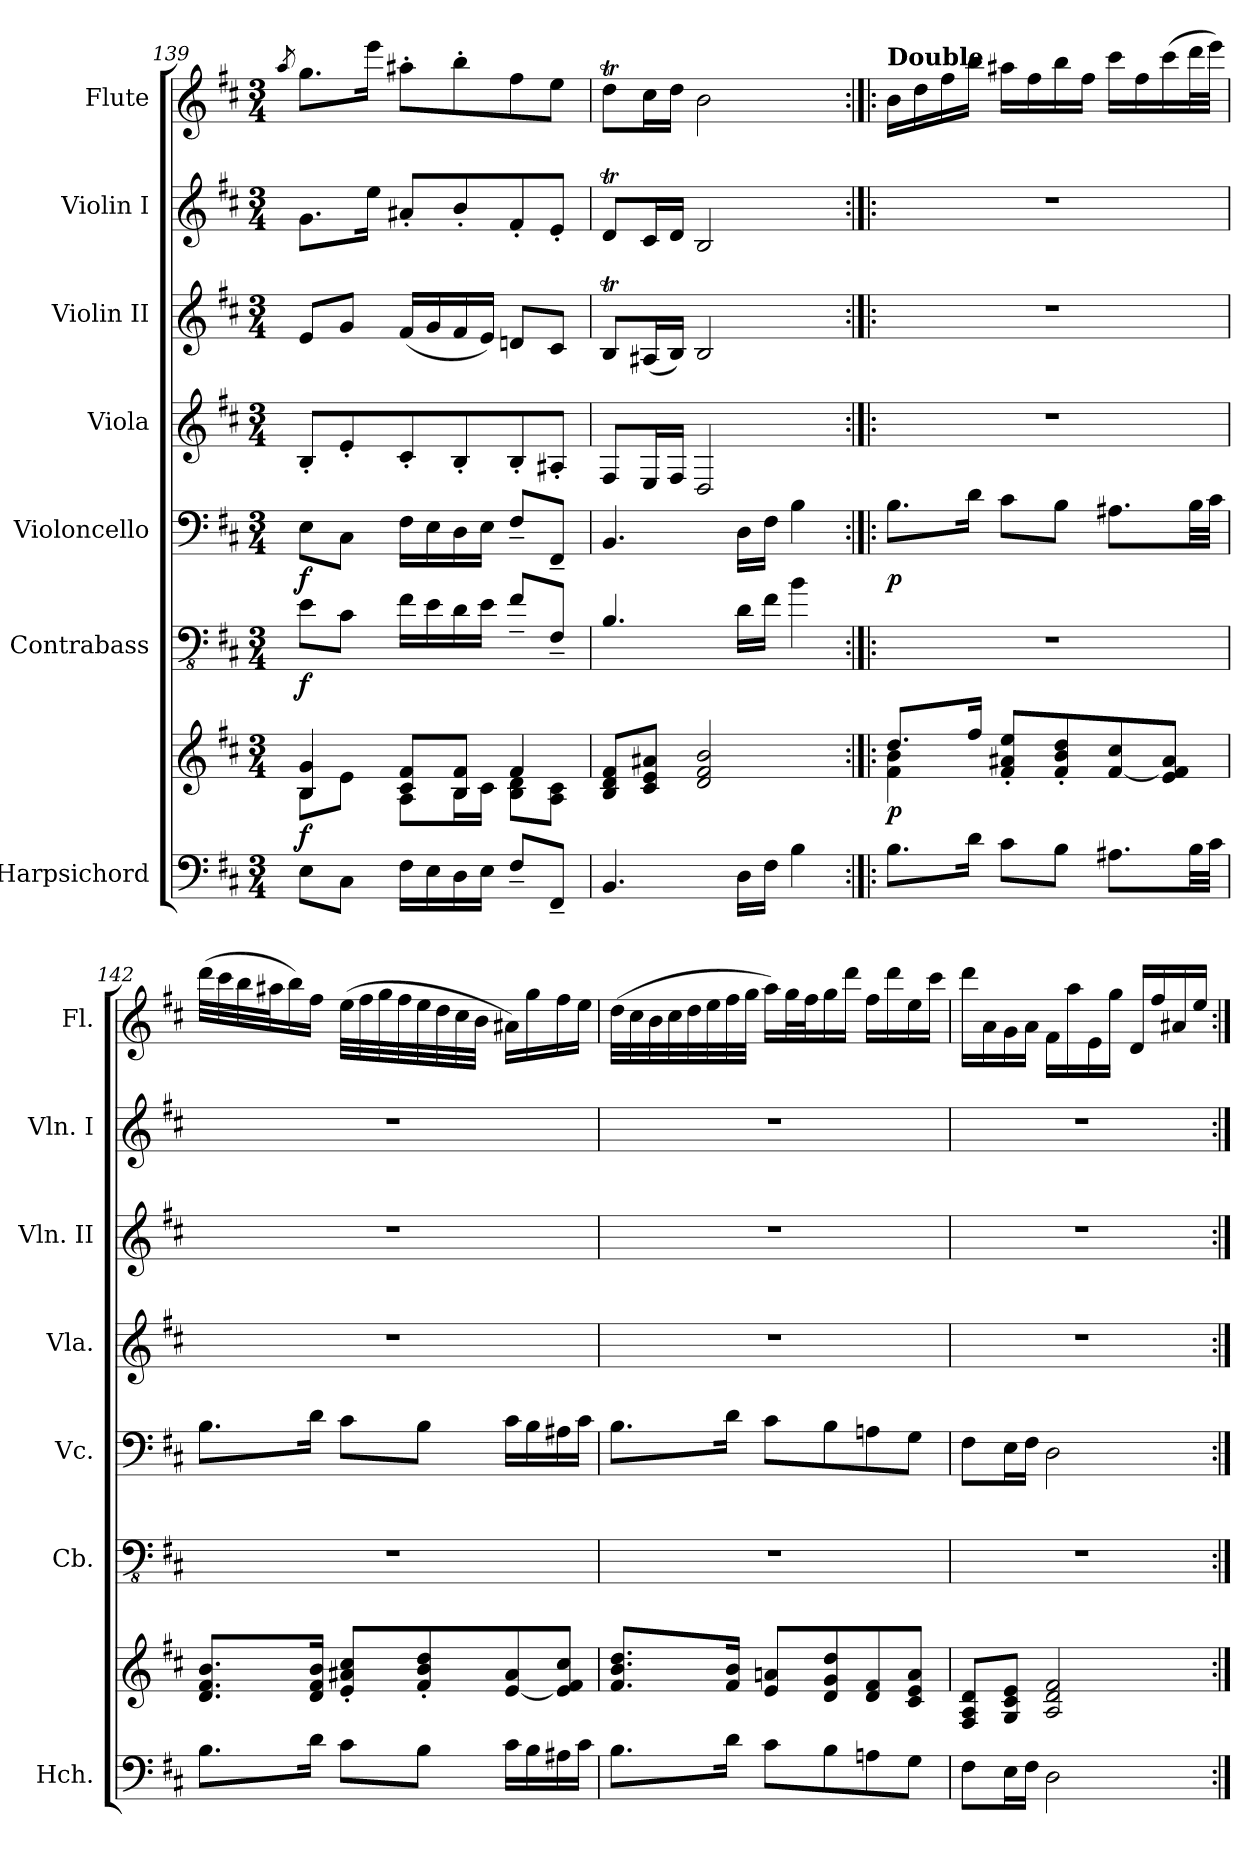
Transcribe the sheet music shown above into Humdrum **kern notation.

**kern	**kern	**dynam	**kern	**dynam	**kern	**dynam	**kern	**kern	**kern	**kern
*part7	*part7	*part7	*part6	*part6	*part5	*part5	*part4	*part3	*part2	*part1
*staff8	*staff7	*staff7/8	*staff6	*staff6	*staff5	*staff5	*staff4	*staff3	*staff2	*staff1
*I"Harpsichord	*	*	*I"Contrabass	*	*I"Violoncello	*	*I"Viola	*I"Violin II	*I"Violin I	*I"Flute
*I'Hch.	*	*	*I'Cb.	*	*I'Vc.	*	*I'Vla.	*I'Vln. II	*I'Vln. I	*I'Fl.
*clefF4	*clefG2	*	*clefFv4	*	*clefF4	*	*clefG2	*clefG2	*clefG2	*clefG2
*	*	*	*ITrd7c12	*	*	*	*	*	*	*
*k[f#c#]	*k[f#c#]	*	*k[f#c#]	*	*k[f#c#]	*	*k[f#c#]	*k[f#c#]	*k[f#c#]	*k[f#c#]
*M3/4	*M3/4	*	*M3/4	*	*M3/4	*	*M3/4	*M3/4	*M3/4	*M3/4
=139	=139	=139	=139	=139	=139	=139	=139	=139	=139	=139
.	.	.	.	.	.	.	.	.	.	8qaa/
*	*^	*	*	*	*	*	*	*	*	*
!	!	!	!LO:DY:b	!	!LO:DY:b	!	!LO:DY:b	!	!	!	!
8E\L	4B/ 4g/	8B\L	f	8EE\L	f	8E\L	f	8B'/L	8e/L	8.g\L	8.gg\L
8C#\J	.	8e\J	.	8CC#\J	.	8C#\J	.	8e'/	8g/J	.	.
.	.	.	.	.	.	.	.	.	.	16ee\Jk	16eee\Jk
16F#\LL	8c#/ 8f#/L	8A\L	.	16FF#\LL	.	16F#\LL	.	8c#'/	(16f#/LL	8a#X'/L	8aa#X'\L
16E\	.	.	.	16EE\	.	16E\	.	.	16g/	.	.
16D\	8B/ 8f#/J	16B\L	.	16DD\	.	16D\	.	8B'/	16f#/	8b'/	8bb'\
16E\JJ	.	16c#\JJ	.	16EE\JJ	.	16E\JJ	.	.	16e/JJ)	.	.
8F#~/L	4f#/	8B\ 8d\L	.	8FF#~/L	.	8F#~/L	.	8B'/	8dn/L	8f#'/	8ff#\
8FF#~/J	.	8A\ 8c#\J	.	8FFF#~/J	.	8FF#~/J	.	8A#X'/J	8c#/J	8e'/J	8ee\J
*	*v	*v	*	*	*	*	*	*	*	*	*
=140	=140	=140	=140	=140	=140	=140	=140	=140	=140	=140
4.BB/	8B/ 8d/ 8f#/L	.	4.BBB/	.	4.BB/	.	8F#/L	8BT/L	8dT/L	8ddT\L
.	8c#/ 8e/ 8a#X/J	.	.	.	.	.	16E/L	(16A#X/L	16c#/L	16cc#\L
.	.	.	.	.	.	.	16F#/JJ	16B/JJ)	16d/JJ	16dd\JJ
.	2d/ 2f#/ 2b/	.	.	.	.	.	2D/	2B/	2B/	2b\
16D\LL	.	.	16DD\LL	.	16D\LL	.	.	.	.	.
16F#\JJ	.	.	16FF#\JJ	.	16F#\JJ	.	.	.	.	.
4B\	.	.	4BB\	.	4B\	.	.	.	.	.
!!LO:PB:g=z
=141:|!|:	=141:|!|:	=141:|!|:	=141:|!|:	=141:|!|:	=141:|!|:	=141:|!|:	=141:|!|:	=141:|!|:	=141:|!|:	=141:|!|:
*	*^	*	*	*	*	*	*	*	*	*
!	!	!	!	!	!	!	!	!	!	!	!LO:TX:a:B:t=Double
!	!	!	!LO:DY:b	!	!	!	!LO:DY:b	!	!	!	!
8.B\L	8.dd/L	4f#\ 4b\	p	2.r	.	8.B\L	p	2.r	2.r	2.r	16b\LL
.	.	.	.	.	.	.	.	.	.	.	16dd\
.	.	.	.	.	.	.	.	.	.	.	16ff#\
16d\Jk	16ff#/Jk	.	.	.	.	16d\Jk	.	.	.	.	16bb\JJ
8c#\L	8f#/' 8a#X/' 8ee/'L	2ryy	.	.	.	8c#\L	.	.	.	.	16aa#X\LL
.	.	.	.	.	.	.	.	.	.	.	16ff#\
8B\J	8f#/' 8b/' 8dd/'	.	.	.	.	8B\J	.	.	.	.	16bb\
.	.	.	.	.	.	.	.	.	.	.	16ff#\JJ
8.A#X\L	[8f#/ 8cc#/	.	.	.	.	8.A#X\L	.	.	.	.	16ccc#\LL
.	.	.	.	.	.	.	.	.	.	.	16ff#\
.	8e/ 8f#/] 8a#/J	.	.	.	.	.	.	.	.	.	(16ccc#\
32B\LL	.	.	.	.	.	32B\LL	.	.	.	.	32ddd\L
32c#\JJJ	.	.	.	.	.	32c#\JJJ	.	.	.	.	32eee\JJJ)
*	*v	*v	*	*	*	*	*	*	*	*	*
=142	=142	=142	=142	=142	=142	=142	=142	=142	=142	=142
8.B\L	8.d/ 8.f#/ 8.b/L	.	2.r	.	8.B\L	.	2.r	2.r	2.r	(32ddd\LLL
.	.	.	.	.	.	.	.	.	.	32ccc#\
.	.	.	.	.	.	.	.	.	.	32bb\
.	.	.	.	.	.	.	.	.	.	32aa#X\J
.	.	.	.	.	.	.	.	.	.	16bb\)
16d\Jk	16d/ 16f#/ 16b/Jk	.	.	.	16d\Jk	.	.	.	.	16ff#\JJ
8c#\L	8e/' 8a#X/' 8cc#/'L	.	.	.	8c#\L	.	.	.	.	(32ee\LLL
.	.	.	.	.	.	.	.	.	.	32ff#\
.	.	.	.	.	.	.	.	.	.	32gg\
.	.	.	.	.	.	.	.	.	.	32ff#\
8B\J	8f#/' 8b/' 8dd/'	.	.	.	8B\J	.	.	.	.	32ee\
.	.	.	.	.	.	.	.	.	.	32dd\
.	.	.	.	.	.	.	.	.	.	32cc#\
.	.	.	.	.	.	.	.	.	.	32b\JJJ
16c#\LL	[8e/ 8a#/	.	.	.	16c#\LL	.	.	.	.	16a#X\LL)
16B\	.	.	.	.	16B\	.	.	.	.	16gg\
16A#X\	8e/] 8f#/ 8cc#/J	.	.	.	16A#X\	.	.	.	.	16ff#\
16c#\JJ	.	.	.	.	16c#\JJ	.	.	.	.	16ee\JJ
=143	=143	=143	=143	=143	=143	=143	=143	=143	=143	=143
8.B\L	8.f#/ 8.b/ 8.dd/L	.	2.r	.	8.B\L	.	2.r	2.r	2.r	(32dd\LLL
.	.	.	.	.	.	.	.	.	.	32cc#\
.	.	.	.	.	.	.	.	.	.	32b\
.	.	.	.	.	.	.	.	.	.	32cc#\
.	.	.	.	.	.	.	.	.	.	32dd\
.	.	.	.	.	.	.	.	.	.	32ee\
16d\Jk	16f#/ 16b/Jk	.	.	.	16d\Jk	.	.	.	.	32ff#\
.	.	.	.	.	.	.	.	.	.	32gg\JJJ
8c#\L	8e/ 8an/L	.	.	.	8c#\L	.	.	.	.	16aa\LL)
.	.	.	.	.	.	.	.	.	.	32gg\L
.	.	.	.	.	.	.	.	.	.	32ff#\J
8B\	8d/ 8g/ 8dd/	.	.	.	8B\	.	.	.	.	16gg\
.	.	.	.	.	.	.	.	.	.	16ddd\JJ
8An\	8d/ 8f#/	.	.	.	8An\	.	.	.	.	16ff#\LL
.	.	.	.	.	.	.	.	.	.	16ddd\
8G\J	8c#/ 8e/ 8a/J	.	.	.	8G\J	.	.	.	.	16ee\
.	.	.	.	.	.	.	.	.	.	16ccc#\JJ
!!LO:LB:g=z
=144	=144	=144	=144	=144	=144	=144	=144	=144	=144	=144
8F#\L	8F#/ 8A/ 8d/L	.	2.r	.	8F#\L	.	2.r	2.r	2.r	16ddd\LL
.	.	.	.	.	.	.	.	.	.	16a\
16E\L	8G/ 8c#/ 8e/J	.	.	.	16E\L	.	.	.	.	16g\
16F#\JJ	.	.	.	.	16F#\JJ	.	.	.	.	16a\JJ
2D\	2A/ 2d/ 2f#/	.	.	.	2D\	.	.	.	.	16f#\LL
.	.	.	.	.	.	.	.	.	.	16aa\
.	.	.	.	.	.	.	.	.	.	16e\
.	.	.	.	.	.	.	.	.	.	16gg\JJ
.	.	.	.	.	.	.	.	.	.	16d/LL
.	.	.	.	.	.	.	.	.	.	16ff#/
.	.	.	.	.	.	.	.	.	.	16a#X/
.	.	.	.	.	.	.	.	.	.	16ee/JJ
=:|!	=:|!	=:|!	=:|!	=:|!	=:|!	=:|!	=:|!	=:|!	=:|!	=:|!
*-	*-	*-	*-	*-	*-	*-	*-	*-	*-	*-
